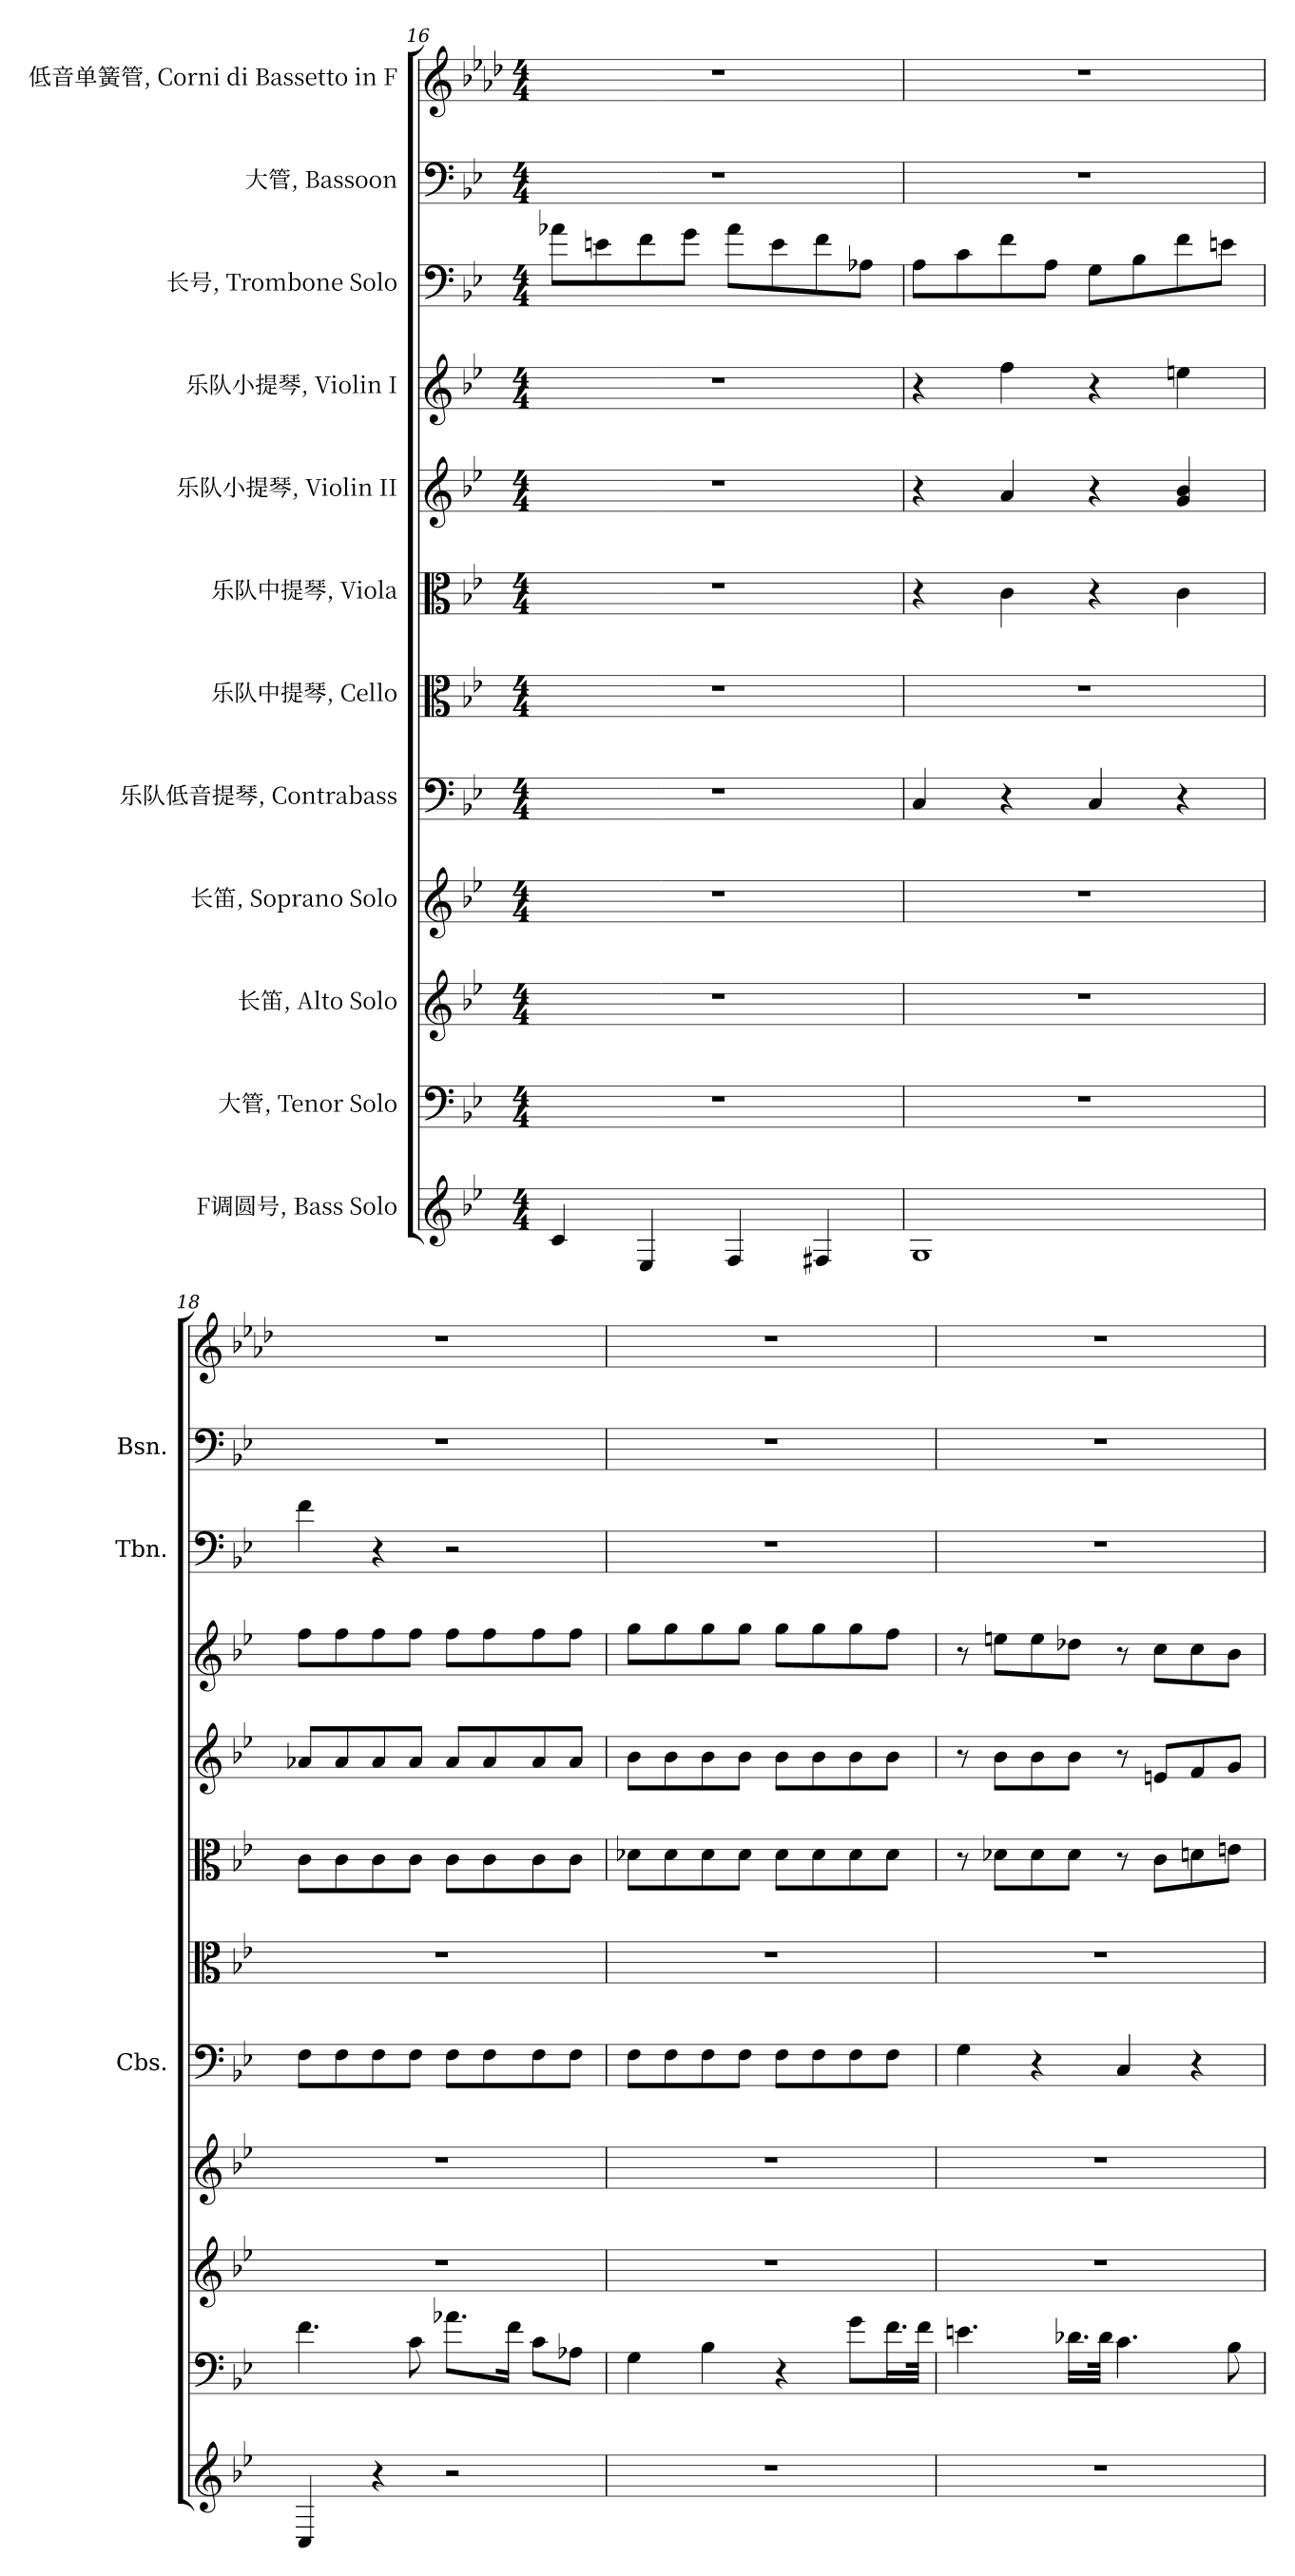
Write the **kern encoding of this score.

**kern	**kern	**kern	**kern	**kern	**kern	**kern	**kern	**kern	**kern	**kern	**kern
*part12	*part11	*part10	*part9	*part8	*part7	*part6	*part5	*part4	*part3	*part2	*part1
*staff12	*staff11	*staff10	*staff9	*staff8	*staff7	*staff6	*staff5	*staff4	*staff3	*staff2	*staff1
*I"F调圆号, Bass Solo	*I"大管, Tenor Solo	*I"长笛, Alto Solo	*I"长笛, Soprano Solo	*I"乐队低音提琴, Contrabass	*I"乐队中提琴, Cello	*I"乐队中提琴, Viola	*I"乐队小提琴, Violin II	*I"乐队小提琴, Violin I	*I"长号, Trombone Solo	*I"大管, Bassoon	*I"低音单簧管, Corni di Bassetto in F
*	*	*	*	*I'Cbs.	*	*	*	*	*I'Tbn.	*I'Bsn.	*
*clefG2	*clefF4	*clefG2	*clefG2	*clefF4	*clefC3	*clefC3	*clefG2	*clefG2	*clefF4	*clefF4	*clefG2
*ITrd4c7	*	*	*	*ITrd7c12	*	*	*	*	*	*	*ITrd8c14
*k[b-e-a-]	*k[b-e-]	*k[b-e-]	*k[b-e-]	*k[b-e-]	*k[b-e-]	*k[b-e-]	*k[b-e-]	*k[b-e-]	*k[b-e-]	*k[b-e-]	*k[b-e-a-d-]
*M4/4	*M4/4	*M4/4	*M4/4	*M4/4	*M4/4	*M4/4	*M4/4	*M4/4	*M4/4	*M4/4	*M4/4
=16	=16	=16	=16	=16	=16	=16	=16	=16	=16	=16	=16
4F/	1r	1r	1r	1r	1r	1r	1r	1r	8a-X\L	1r	1r
.	.	.	.	.	.	.	.	.	8en\	.	.
4AA-/	.	.	.	.	.	.	.	.	8f\	.	.
.	.	.	.	.	.	.	.	.	8g\J	.	.
4BB-/	.	.	.	.	.	.	.	.	8a-\L	.	.
.	.	.	.	.	.	.	.	.	8e\	.	.
4BBn/	.	.	.	.	.	.	.	.	8f\	.	.
.	.	.	.	.	.	.	.	.	8A-X\J	.	.
=17	=17	=17	=17	=17	=17	=17	=17	=17	=17	=17	=17
1C	1r	1r	1r	4CC/	1r	4r	4r	4r	8A\L	1r	1r
.	.	.	.	.	.	.	.	.	8c\	.	.
.	.	.	.	4r	.	4c\	4a/	4ff\	8f\	.	.
.	.	.	.	.	.	.	.	.	8A\J	.	.
.	.	.	.	4CC/	.	4r	4r	4r	8G\L	.	.
.	.	.	.	.	.	.	.	.	8B-\	.	.
.	.	.	.	4r	.	4c\	4g/ 4b-/	4een\	8f\	.	.
.	.	.	.	.	.	.	.	.	8en\J	.	.
!!LO:PB:g=z
=18	=18	=18	=18	=18	=18	=18	=18	=18	=18	=18	=18
4FF/	4.f\	1r	1r	8FF\L	1r	8c\L	8a-X/L	8ff\L	4f\	1r	1r
.	.	.	.	8FF\	.	8c\	8a-/	8ff\	.	.	.
4r	.	.	.	8FF\	.	8c\	8a-/	8ff\	4r	.	.
.	8c\	.	.	8FF\J	.	8c\J	8a-/J	8ff\J	.	.	.
2r	8.a-X\L	.	.	8FF\L	.	8c\L	8a-/L	8ff\L	2r	.	.
.	.	.	.	8FF\	.	8c\	8a-/	8ff\	.	.	.
.	16f\Jk	.	.	.	.	.	.	.	.	.	.
.	8c\L	.	.	8FF\	.	8c\	8a-/	8ff\	.	.	.
.	8A-X\J	.	.	8FF\J	.	8c\J	8a-/J	8ff\J	.	.	.
=19	=19	=19	=19	=19	=19	=19	=19	=19	=19	=19	=19
1r	4G\	1r	1r	8FF\L	1r	8d-X\L	8b-\L	8gg\L	1r	1r	1r
.	.	.	.	8FF\	.	8d-\	8b-\	8gg\	.	.	.
.	4B-\	.	.	8FF\	.	8d-\	8b-\	8gg\	.	.	.
.	.	.	.	8FF\J	.	8d-\J	8b-\J	8gg\J	.	.	.
.	4r	.	.	8FF\L	.	8d-\L	8b-\L	8gg\L	.	.	.
.	.	.	.	8FF\	.	8d-\	8b-\	8gg\	.	.	.
.	8g\L	.	.	8FF\	.	8d-\	8b-\	8gg\	.	.	.
.	16.f\L	.	.	8FF\J	.	8d-\J	8b-\J	8ff\J	.	.	.
.	32f\JJk	.	.	.	.	.	.	.	.	.	.
=20	=20	=20	=20	=20	=20	=20	=20	=20	=20	=20	=20
1r	4.en\	1r	1r	4GG\	1r	8r	8r	8r	1r	1r	1r
.	.	.	.	.	.	8d-X\L	8b-\L	8een\L	.	.	.
.	.	.	.	4r	.	8d-\	8b-\	8ee\	.	.	.
.	16.d-X\LL	.	.	.	.	8d-\J	8b-\J	8dd-X\J	.	.	.
.	32d-\JJk	.	.	.	.	.	.	.	.	.	.
.	4.c\	.	.	4CC/	.	8r	8r	8r	.	.	.
.	.	.	.	.	.	8c\L	8en/L	8cc\L	.	.	.
.	.	.	.	4r	.	8dn\	8f/	8cc\	.	.	.
.	8B-\	.	.	.	.	8en\J	8g/J	8b-\J	.	.	.
=	=	=	=	=	=	=	=	=	=	=	=
*-	*-	*-	*-	*-	*-	*-	*-	*-	*-	*-	*-
